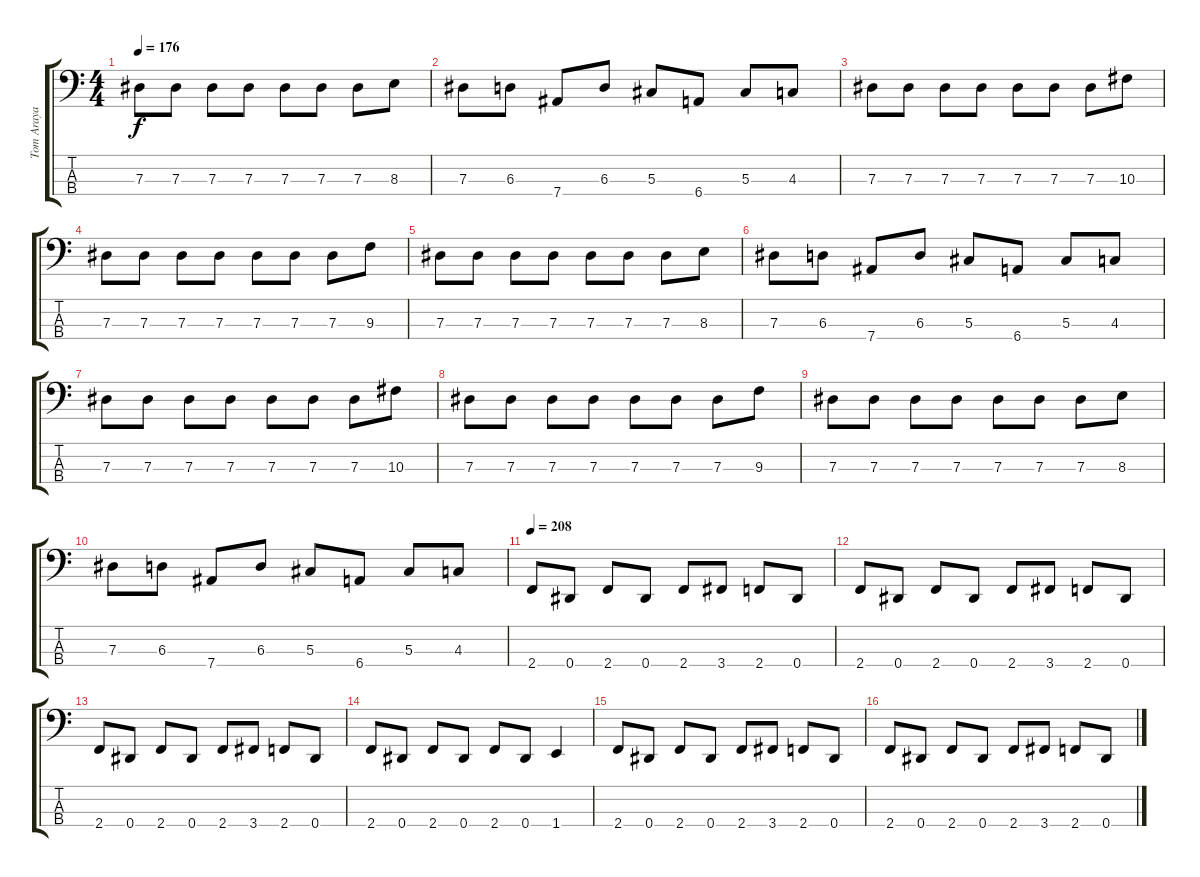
\track ("Tom Araya (Bass)" "Tom Araya ") {instrument electricbassfinger}
\staff {score tabs}
\tuning (Gb2 Db2 Ab1 Eb1) {hide}
\ts (4 4)
\tempo 176
\clef f4
\ks c
7.3.8{dy f} 7.3.8 7.3.8 7.3.8 7.3.8 7.3.8 7.3.8 8.3.8 |
7.3.8 6.3.8 7.4.8 6.3.8 5.3.8 6.4.8 5.3.8 4.3.8 |
7.3.8 7.3.8 7.3.8 7.3.8 7.3.8 7.3.8 7.3.8 10.3.8 |
7.3.8 7.3.8 7.3.8 7.3.8 7.3.8 7.3.8 7.3.8 9.3.8 |
7.3.8 7.3.8 7.3.8 7.3.8 7.3.8 7.3.8 7.3.8 8.3.8 |
7.3.8 6.3.8 7.4.8 6.3.8 5.3.8 6.4.8 5.3.8 4.3.8 |
7.3.8 7.3.8 7.3.8 7.3.8 7.3.8 7.3.8 7.3.8 10.3.8 |
7.3.8 7.3.8 7.3.8 7.3.8 7.3.8 7.3.8 7.3.8 9.3.8 |
7.3.8 7.3.8 7.3.8 7.3.8 7.3.8 7.3.8 7.3.8 8.3.8 |
7.3.8 6.3.8 7.4.8 6.3.8 5.3.8 6.4.8 5.3.8 4.3.8 |
\tempo 208
2.4.8 0.4.8 2.4.8 0.4.8 2.4.8 3.4.8 2.4.8 0.4.8 |
2.4.8 0.4.8 2.4.8 0.4.8 2.4.8 3.4.8 2.4.8 0.4.8 |
2.4.8 0.4.8 2.4.8 0.4.8 2.4.8 3.4.8 2.4.8 0.4.8 |
2.4.8 0.4.8 2.4.8 0.4.8 2.4.8 0.4.8 1.4.4 |
2.4.8 0.4.8 2.4.8 0.4.8 2.4.8 3.4.8 2.4.8 0.4.8 |
2.4.8 0.4.8 2.4.8 0.4.8 2.4.8 3.4.8 2.4.8 0.4.8
